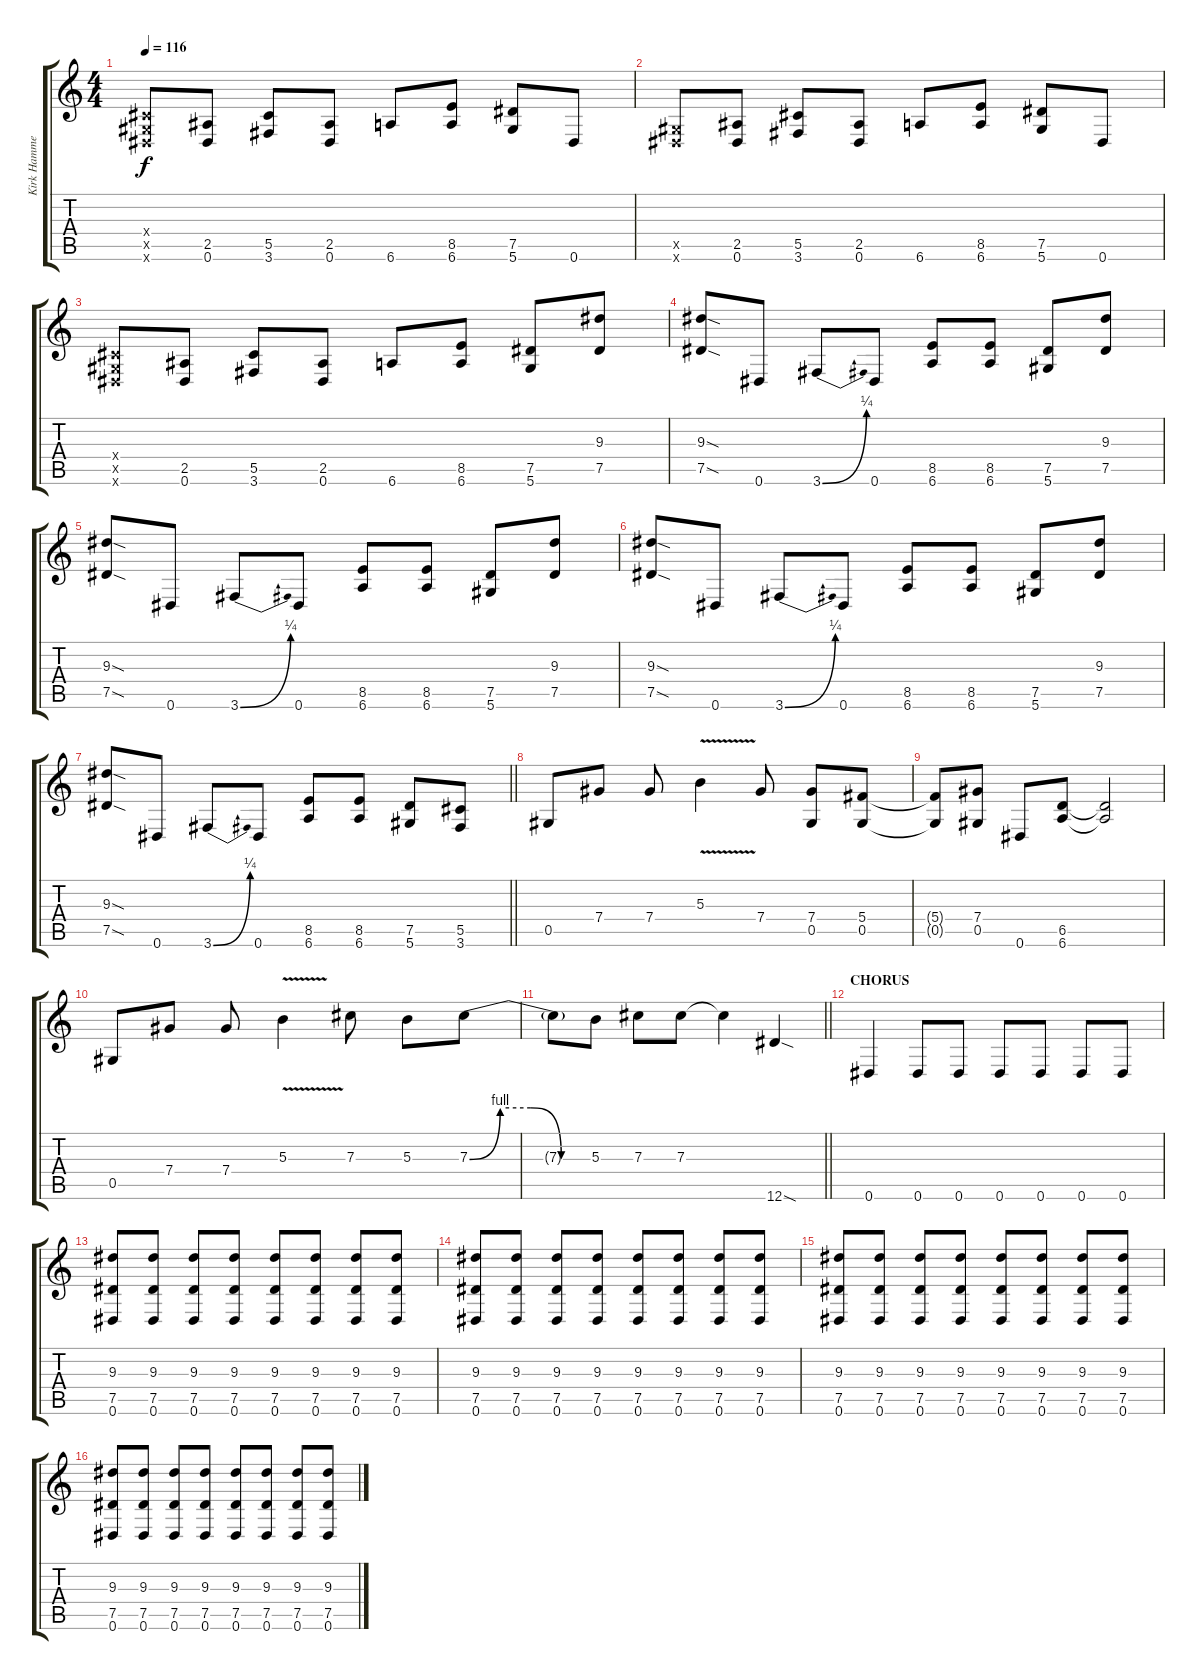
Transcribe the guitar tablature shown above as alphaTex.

\track ("Kirk Hammett - lead and rhythm guitar" "Kirk Hamme") {instrument distortionguitar}
\staff {score tabs}
\tuning (Eb4 Bb3 Gb3 Db3 Ab2 Eb2) {hide}
\ts (4 4)
\tempo 116
\clef g2
\ks c
(0.4{x} 0.5{x} 0.6{x}).8{dy f} (2.5 0.6).8 (5.5 3.6).8 (2.5 0.6).8 6.6.8 (8.5 6.6).8 (7.5 5.6).8 0.6.8 |
(0.5{x} 0.6{x}).8 (2.5 0.6).8 (5.5 3.6).8 (2.5 0.6).8 6.6.8 (8.5 6.6).8 (7.5 5.6).8 0.6.8 |
(0.4{x} 0.5{x} 0.6{x}).8 (2.5 0.6).8 (5.5 3.6).8 (2.5 0.6).8 6.6.8 (8.5 6.6).8 (7.5 5.6).8 (9.3 7.5).8 |
(9.3{sod} 7.5{sod}).8 0.6.8 3.6{be (bend 0 0 60 1)}.8 0.6.8 (8.5 6.6).8 (8.5 6.6).8 (7.5 5.6).8 (9.3 7.5).8 |
(9.3{sod} 7.5{sod}).8 0.6.8 3.6{be (bend 0 0 60 1)}.8 0.6.8 (8.5 6.6).8 (8.5 6.6).8 (7.5 5.6).8 (9.3 7.5).8 |
(9.3{sod} 7.5{sod}).8 0.6.8 3.6{be (bend 0 0 60 1)}.8 0.6.8 (8.5 6.6).8 (8.5 6.6).8 (7.5 5.6).8 (9.3 7.5).8 |
\barLineRight lightlight
(9.3{sod} 7.5{sod}).8 0.6.8 3.6{be (bend 0 0 60 1)}.8 0.6.8 (8.5 6.6).8 (8.5 6.6).8 (7.5 5.6).8 (5.5 3.6).8 |
\section ("" "")
0.5.8 7.4.8 7.4.8 5.3{v}.4 7.4.8 (7.4 0.5).8 (5.4 0.5).8 |
(5.4{t} 0.5{t}).8 (7.4 0.5).8 0.6.8 (6.5 6.6).8 (6.5{t} 6.6{t}).2 |
0.5.8 7.4.8 7.4.8 5.3{v}.4 7.3.8 5.3.8 7.3{be (custom 0 0 15 4 30 4 45 0 60 0)}.8 |
\barLineRight lightlight
7.3{t}.8 5.3.8 7.3.8 7.3.8 7.3{t}.4 12.6{sod}.4 |
\section ("" "CHORUS")
0.6.4 0.6.8 0.6.8 0.6.8 0.6.8 0.6.8 0.6.8 |
(9.3 7.5 0.6).8 (9.3 7.5 0.6).8 (9.3 7.5 0.6).8 (9.3 7.5 0.6).8 (9.3 7.5 0.6).8 (9.3 7.5 0.6).8 (9.3 7.5 0.6).8 (9.3 7.5 0.6).8 |
(9.3 7.5 0.6).8 (9.3 7.5 0.6).8 (9.3 7.5 0.6).8 (9.3 7.5 0.6).8 (9.3 7.5 0.6).8 (9.3 7.5 0.6).8 (9.3 7.5 0.6).8 (9.3 7.5 0.6).8 |
(9.3 7.5 0.6).8 (9.3 7.5 0.6).8 (9.3 7.5 0.6).8 (9.3 7.5 0.6).8 (9.3 7.5 0.6).8 (9.3 7.5 0.6).8 (9.3 7.5 0.6).8 (9.3 7.5 0.6).8 |
(9.3 7.5 0.6).8 (9.3 7.5 0.6).8 (9.3 7.5 0.6).8 (9.3 7.5 0.6).8 (9.3 7.5 0.6).8 (9.3 7.5 0.6).8 (9.3 7.5 0.6).8 (9.3 7.5 0.6).8
